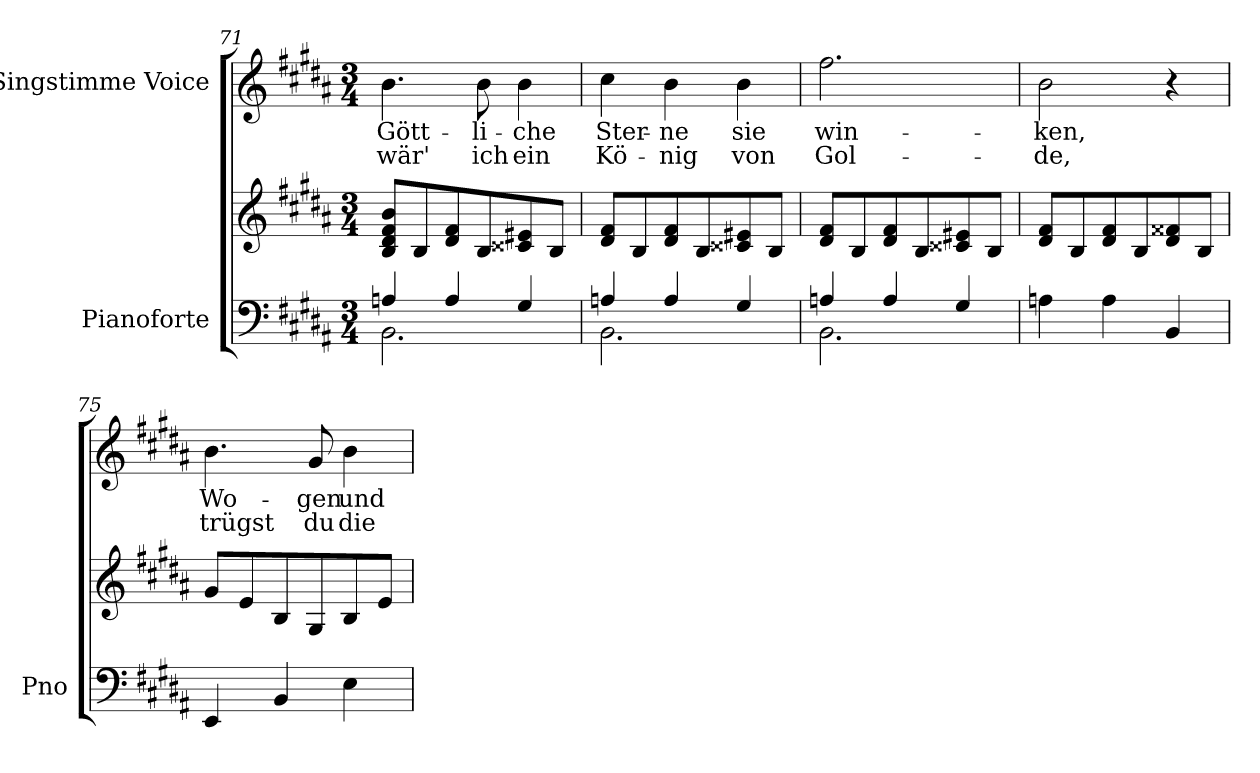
**kern	**kern	**kern	**text	**text
*part2	*part2	*part1	*part1	*part1
*staff3	*staff2	*staff1	*staff1	*staff1
*I"Pianoforte	*	*I"Singstimme Voice	*	*
*I'Pno	*	*	*	*
*clefF4	*clefG2	*clefG2	*	*
*k[f#c#g#d#a#]	*k[f#c#g#d#a#]	*k[f#c#g#d#a#]	*	*
*M3/4	*M3/4	*M3/4	*	*
=71	=71	=71	=71	=71
*^	*	*	*	*
4An/	2.BB\	8B/ 8d#/ 8f#/ 8b/L	4.b\	Gött-	wär'
.	.	8B/	.	.	.
4A/	.	8d#/ 8f#/	.	.	.
.	.	8B/	8b\	-li-	ich
4G#/	.	8c##X/ 8e#X/	4b\	-che	ein
.	.	8B/J	.	.	.
=72	=72	=72	=72	=72	=72
4An/	2.BB\	8d#/ 8f#/L	4cc#\	Ster-	Kö-
.	.	8B/	.	.	.
4A/	.	8d#/ 8f#/	4b\	-ne	-nig
.	.	8B/	.	.	.
4G#/	.	8c##X/ 8e#X/	4b\	sie	von
.	.	8B/J	.	.	.
=73	=73	=73	=73	=73	=73
4An/	2.BB\	8d#/ 8f#/L	2.ff#\	win-	Gol-
.	.	8B/	.	.	.
4A/	.	8d#/ 8f#/	.	.	.
.	.	8B/	.	.	.
4G#/	.	8c##X/ 8e#X/	.	.	.
.	.	8B/J	.	.	.
*v	*v	*	*	*	*
=74	=74	=74	=74	=74
4An\	8d#/ 8f#/L	2b\	-ken,	-de,
.	8B/	.	.	.
4A\	8d#/ 8f#/	.	.	.
.	8B/	.	.	.
4BB/	8d#/ 8f##X/	4r	.	.
.	8B/J	.	.	.
=75	=75	=75	=75	=75
4EE/	8g#/L	4.b\	Wo-	trügst
.	8e/	.	.	.
4BB/	8B/	.	.	.
.	8G#/	8g#/	-gen	du
4E\	8B/	4b\	und	die
.	8e/J	.	.	.
=	=	=	=	=
*-	*-	*-	*-	*-
